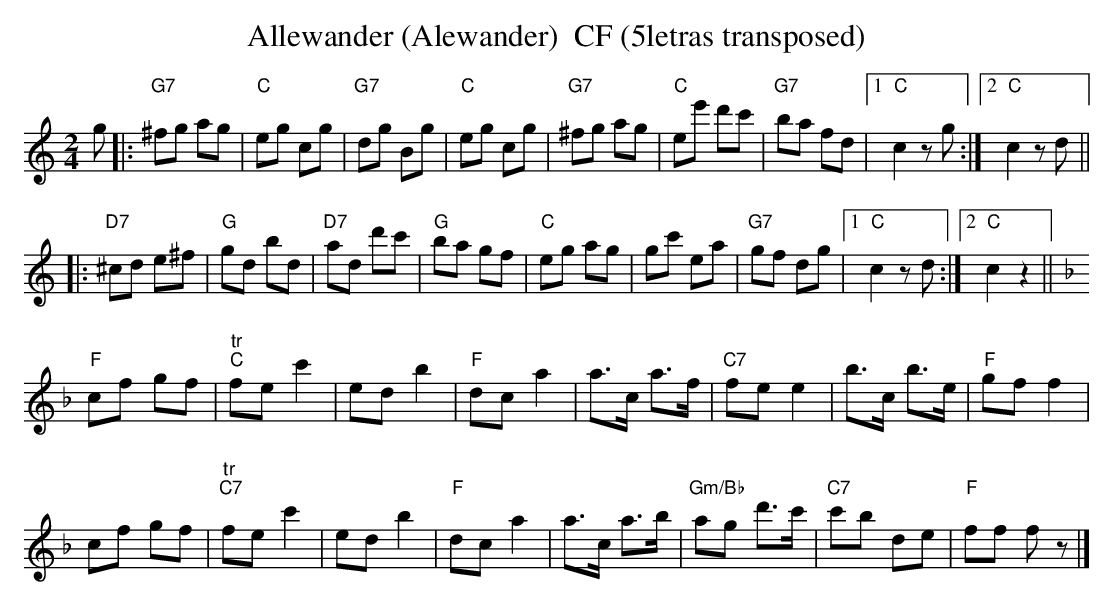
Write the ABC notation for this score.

X:1
T: Allewander (Alewander)  CF (5letras transposed)
M:2/4
L:1/8
K:C transpose=3 %%MIDI gchordon
g |: "G7"^fg ag | "C"eg cg | "G7"dg Bg | "C"eg cg | "G7"^fg ag |  "C"ee' d'c' |  "G7"ba fd |1 "C"c2zg :|2 "C"c2zd ||
|: "D7"^cd e^f | "G"gd bd | "D7"ad d'c' | "G"ba gf | "C"eg ag | gc' ea | "G7"gf dg |1 "C"c2zd :|2 "C"c2z2 || [K:F]
"F"cf gf | "tr""C"fec'2 | ed b2 | "F"dca2 | a>c a>f | "C7"fee2 | b>c b>e | "F"gff2 |
cf gf | "tr""C7"fe c'2 | edb2 | "F"dca2 | a>c a>b | "Gm/Bb"ag d'>c' | "C7"c'b de | "F"ff fz |]
